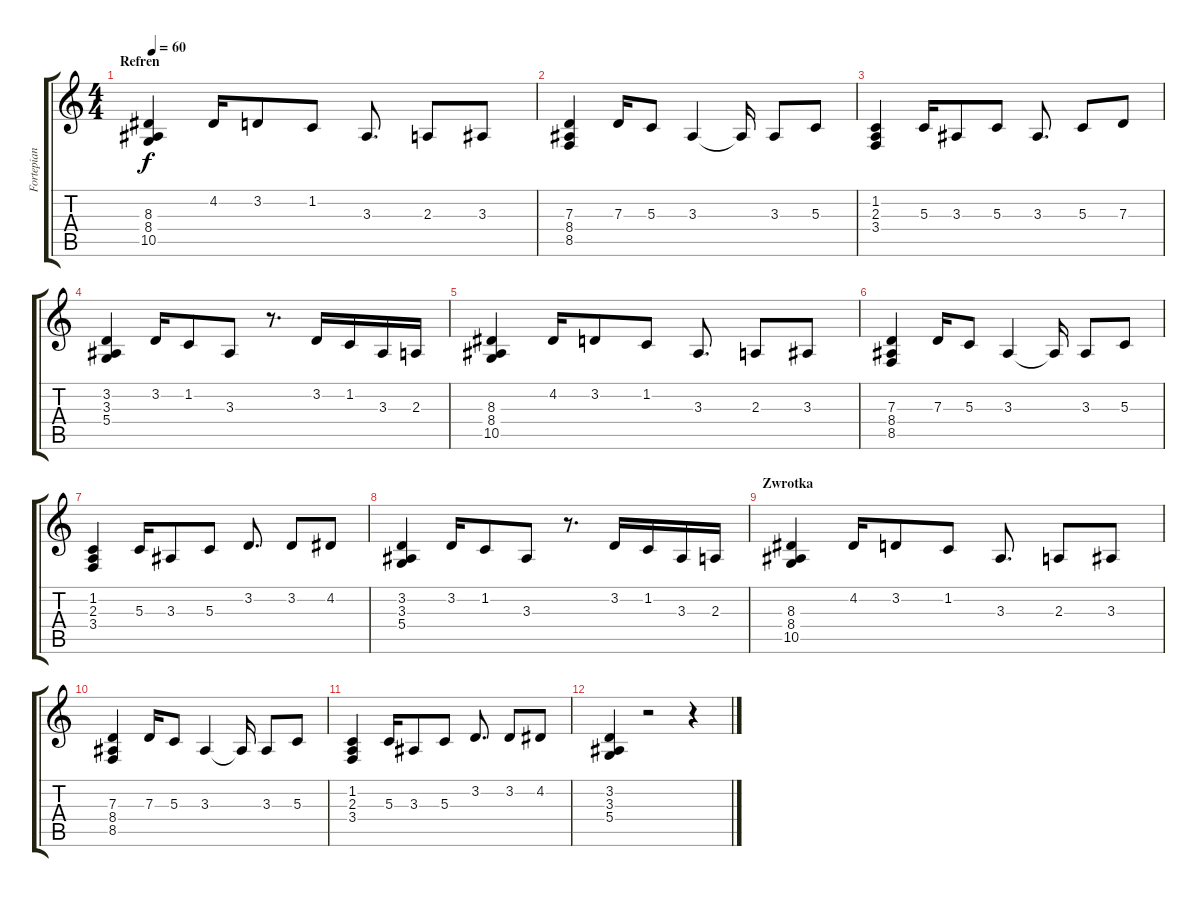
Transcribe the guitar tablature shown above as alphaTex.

\track ("Fortepian (Kuba)" "Fortepian ") {instrument acousticgrandpiano}
\staff {score tabs}
\tuning (E4 B3 G3 D3 A2 E2) {hide}
\ts (4 4)
\section ("" "Refren")
\tempo 60
\clef g2
\ks c
(8.3 8.4 10.5).4{dy f} 4.2.16 3.2.8 1.2.8 3.3.8{d} 2.3.8 3.3.8 |
(7.3 8.4 8.5).4 7.3.16 5.3.8 3.3.4 3.3{t}.16 3.3.8 5.3.8 |
(1.2 2.3 3.4).4 5.3.16 3.3.8 5.3.8 3.3.8{d} 5.3.8 7.3.8 |
(3.2 3.3 5.4).4 3.2.16 1.2.8 3.3.8 r.8{d} 3.2.16 1.2.16 3.3.16 2.3.16 |
(8.3 8.4 10.5).4 4.2.16 3.2.8 1.2.8 3.3.8{d} 2.3.8 3.3.8 |
(7.3 8.4 8.5).4 7.3.16 5.3.8 3.3.4 3.3{t}.16 3.3.8 5.3.8 |
(1.2 2.3 3.4).4 5.3.16 3.3.8 5.3.8 3.2.8{d} 3.2.8 4.2.8 |
(3.2 3.3 5.4).4 3.2.16 1.2.8 3.3.8 r.8{d} 3.2.16 1.2.16 3.3.16 2.3.16 |
\section ("" "Zwrotka")
(8.3 8.4 10.5).4 4.2.16 3.2.8 1.2.8 3.3.8{d} 2.3.8 3.3.8 |
(7.3 8.4 8.5).4 7.3.16 5.3.8 3.3.4 3.3{t}.16 3.3.8 5.3.8 |
(1.2 2.3 3.4).4 5.3.16 3.3.8 5.3.8 3.2.8{d} 3.2.8 4.2.8 |
(3.2 3.3 5.4).4 r.2 r.4
